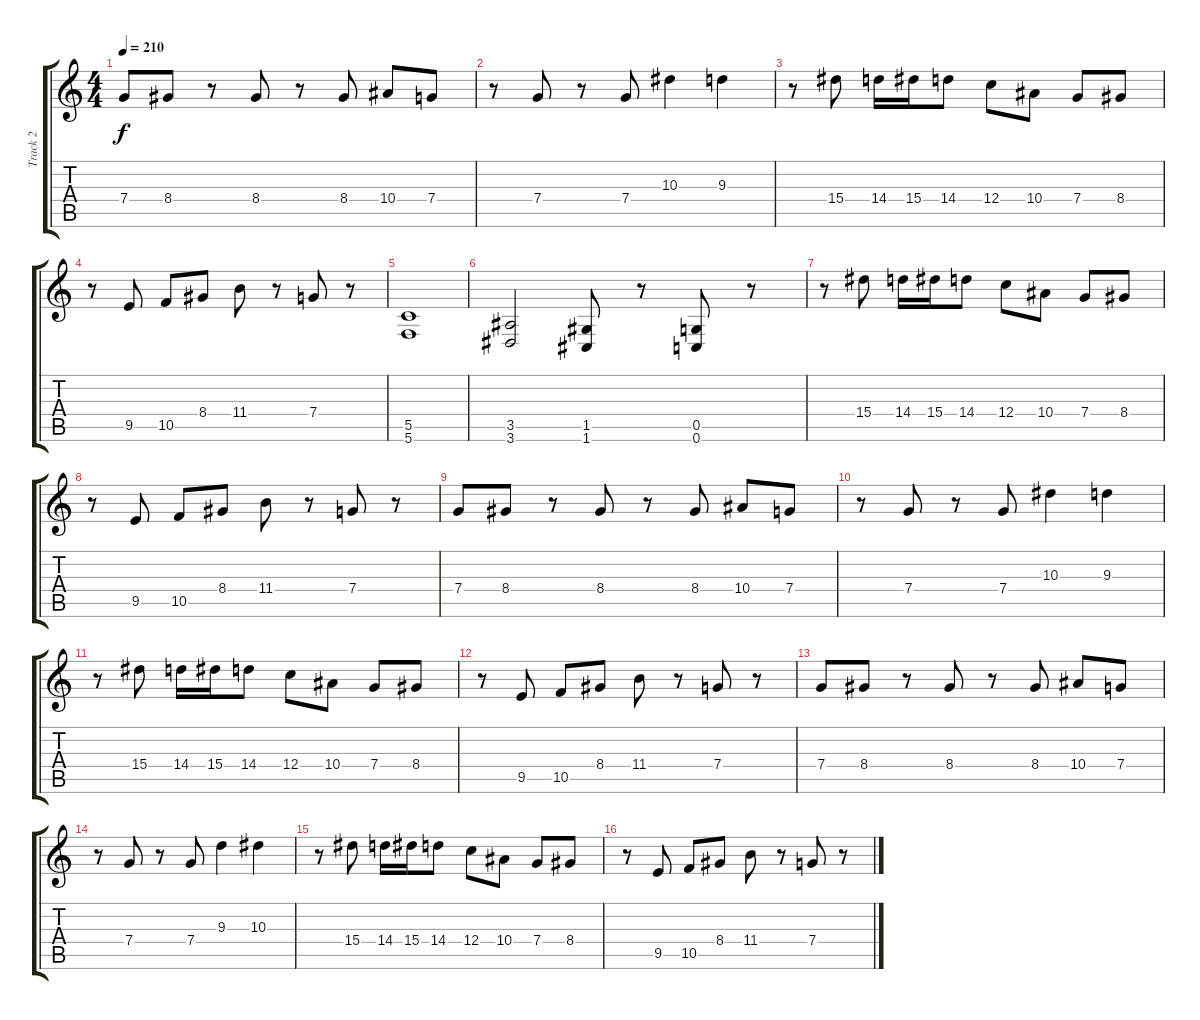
\track ("Track 2" "Track 2") {instrument distortionguitar}
\staff {score tabs}
\tuning (D4 A3 F3 C3 G2 C2) {hide}
\ts (4 4)
\tempo 210
\clef g2
\ks c
7.4.8{dy f} 8.4.8 r.8 8.4.8 r.8 8.4.8 10.4.8 7.4.8 |
r.8 7.4.8 r.8 7.4.8 10.3.4 9.3.4 |
r.8 15.4.8 14.4.16 15.4.16 14.4.8 12.4.8 10.4.8 7.4.8 8.4.8 |
r.8 9.5.8 10.5.8 8.4.8 11.4.8 r.8 7.4.8 r.8 |
(5.5 5.6).1 |
(3.5 3.6).2 (1.5 1.6).8 r.8 (0.5 0.6).8 r.8 |
r.8 15.4.8 14.4.16 15.4.16 14.4.8 12.4.8 10.4.8 7.4.8 8.4.8 |
r.8 9.5.8 10.5.8 8.4.8 11.4.8 r.8 7.4.8 r.8 |
7.4.8 8.4.8 r.8 8.4.8 r.8 8.4.8 10.4.8 7.4.8 |
r.8 7.4.8 r.8 7.4.8 10.3.4 9.3.4 |
r.8 15.4.8 14.4.16 15.4.16 14.4.8 12.4.8 10.4.8 7.4.8 8.4.8 |
r.8 9.5.8 10.5.8 8.4.8 11.4.8 r.8 7.4.8 r.8 |
7.4.8 8.4.8 r.8 8.4.8 r.8 8.4.8 10.4.8 7.4.8 |
r.8 7.4.8 r.8 7.4.8 9.3.4 10.3.4 |
r.8 15.4.8 14.4.16 15.4.16 14.4.8 12.4.8 10.4.8 7.4.8 8.4.8 |
r.8 9.5.8 10.5.8 8.4.8 11.4.8 r.8 7.4.8 r.8
